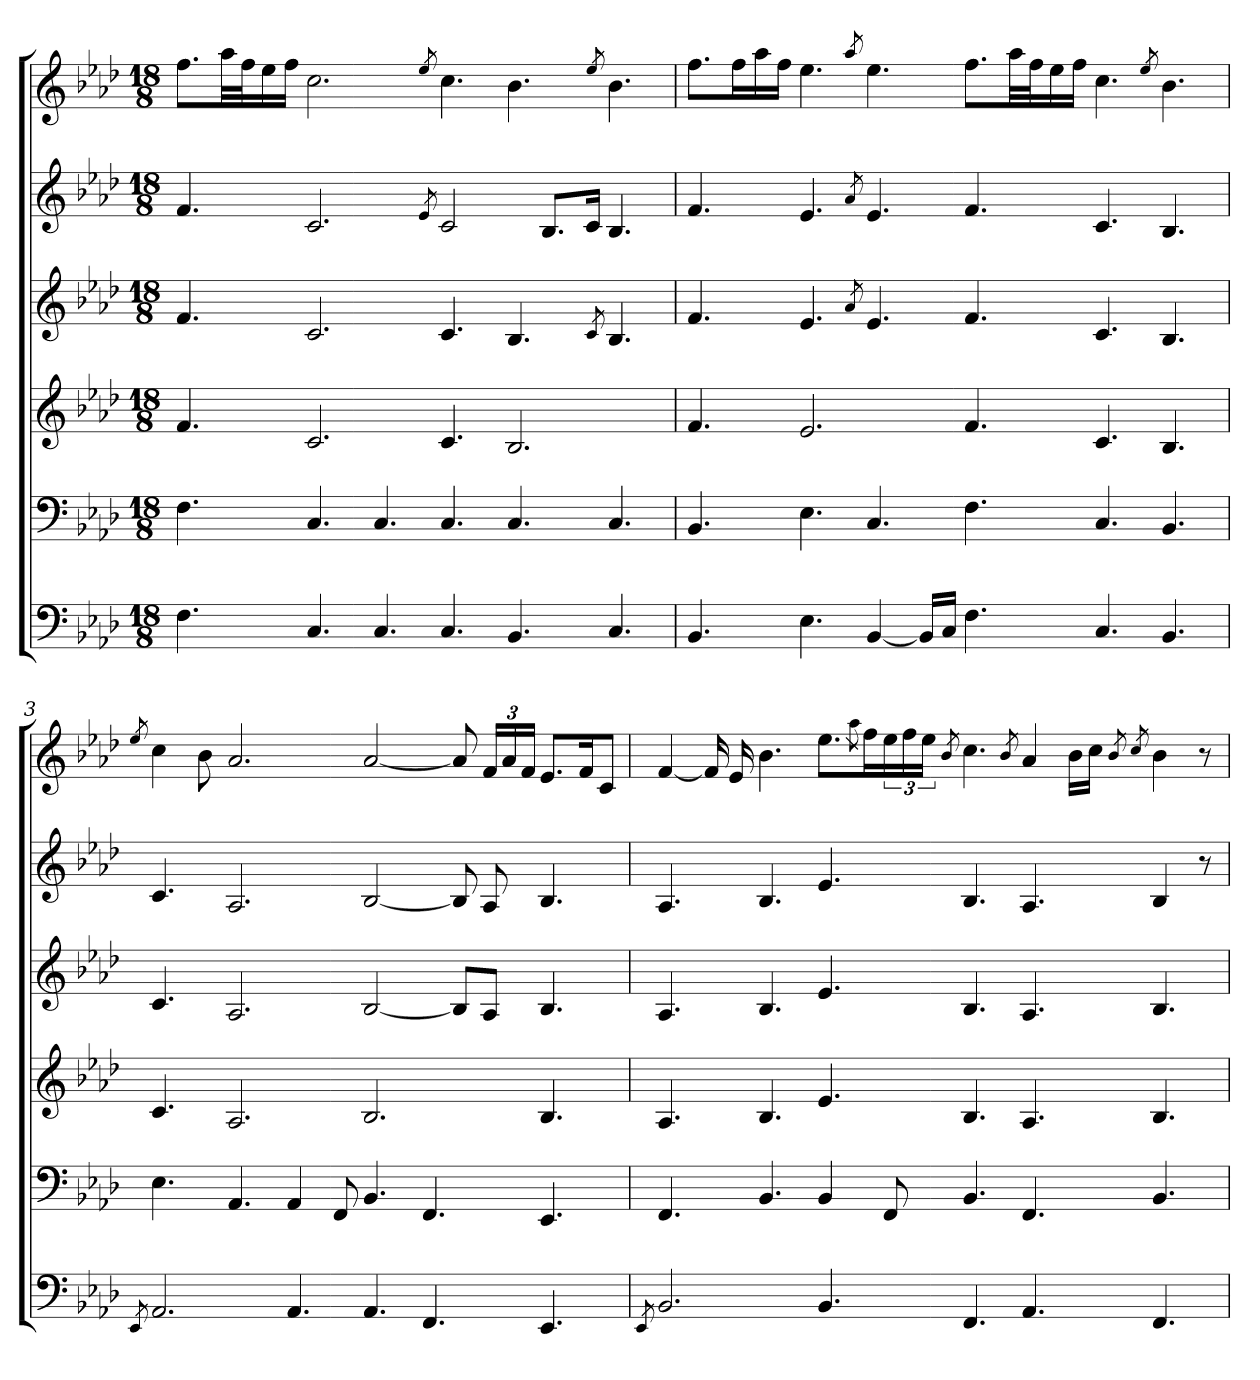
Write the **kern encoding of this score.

**kern	**kern	**kern	**kern	**kern	**kern
*part6	*part5	*part4	*part3	*part2	*part1
*staff6	*staff5	*staff4	*staff3	*staff2	*staff1
*clefF4	*clefF4	*clefG2	*clefG2	*clefG2	*clefG2
*k[b-e-a-d-]	*k[b-e-a-d-]	*k[b-e-a-d-]	*k[b-e-a-d-]	*k[b-e-a-d-]	*k[b-e-a-d-]
*M18/8	*M18/8	*M18/8	*M18/8	*M18/8	*M18/8
=1	=1	=1	=1	=1	=1
4.F	4.F	4.f	4.f	4.f	8.ff\L
.	.	.	.	.	32aa-\LL
.	.	.	.	.	32ff\J
.	.	.	.	.	16ee-\
.	.	.	.	.	16ff\JJ
4.C	4.C	2.c	2.c	2.c	2.cc
4.C	4.C	.	.	.	.
.	.	.	.	8qe-	8qee-
4.C	4.C	4.c	4.c	2c	4.cc
4.BB-	4.C	2.B-	4.B-	.	4.b-
.	.	.	.	8.B-/L	.
.	.	.	.	16c/Jk	.
.	.	.	8qc	.	8qee-
4.C	4.C	.	4.B-	4.B-	4.b-
=2	=2	=2	=2	=2	=2
4.BB-	4.BB-	4.f	4.f	4.f	8.ff\L
.	.	.	.	.	16ff\L
.	.	.	.	.	16aa-\
.	.	.	.	.	16ff\JJ
4.E-	4.E-	2.e-	4.e-	4.e-	4.ee-
.	.	.	8qa-	8qa-	8qaa-
[4BB-	4.C	.	4.e-	4.e-	4.ee-
16BB-/LL]	.	.	.	.	.
16C/JJ	.	.	.	.	.
4.F	4.F	4.f	4.f	4.f	8.ff\L
.	.	.	.	.	32aa-\LL
.	.	.	.	.	32ff\J
.	.	.	.	.	16ee-\
.	.	.	.	.	16ff\JJ
4.C	4.C	4.c	4.c	4.c	4.cc
.	.	.	.	.	8qee-
4.BB-	4.BB-	4.B-	4.B-	4.B-	4.b-
=3	=3	=3	=3	=3	=3
8qEE-	.	.	.	.	8qee-
2.AA-	4.E-	4.c	4.c	4.c	4cc
.	.	.	.	.	8b-
.	4.AA-	2.A-	2.A-	2.A-	2.a-
4.AA-	4AA-	.	.	.	.
.	8FF	.	.	.	.
4.AA-	4.BB-	2.B-	[2B-	[2B-	[2a-
4.FF	4.FF	.	.	.	.
.	.	.	8B-/L]	8B-]	8a-]
.	.	.	8A-/J	8A-	24f/LL
.	.	.	.	.	24a-/
.	.	.	.	.	24f/JJ
4.EE-	4.EE-	4.B-	4.B-	4.B-	8.e-/L
.	.	.	.	.	16f/K
.	.	.	.	.	8c/J
=4	=4	=4	=4	=4	=4
8qEE-	.	.	.	.	.
2.BB-	4.FF	4.A-	4.A-	4.A-	[4f
.	.	.	.	.	16f]
.	.	.	.	.	16e-
.	4.BB-	4.B-	4.B-	4.B-	4.b-
4.BB-	4BB-	4.e-	4.e-	4.e-	8.ee-\L
.	.	.	.	.	8qaa-\
.	.	.	.	.	16ff\L
.	8FF	.	.	.	24ee-\
.	.	.	.	.	24ff\
.	.	.	.	.	24ee-\JJ
.	.	.	.	.	8qb-
4.FF	4.BB-	4.B-	4.B-	4.B-	4.cc
.	.	.	.	.	8qb-
4.AA-	4.FF	4.A-	4.A-	4.A-	4a-
.	.	.	.	.	16b-\LL
.	.	.	.	.	16cc\JJ
.	.	.	.	.	8qb-
.	.	.	.	.	8qcc
4.FF	4.BB-	4.B-	4.B-	4B-	4b-
.	.	.	.	8r	8r
=	=	=	=	=	=
*-	*-	*-	*-	*-	*-
